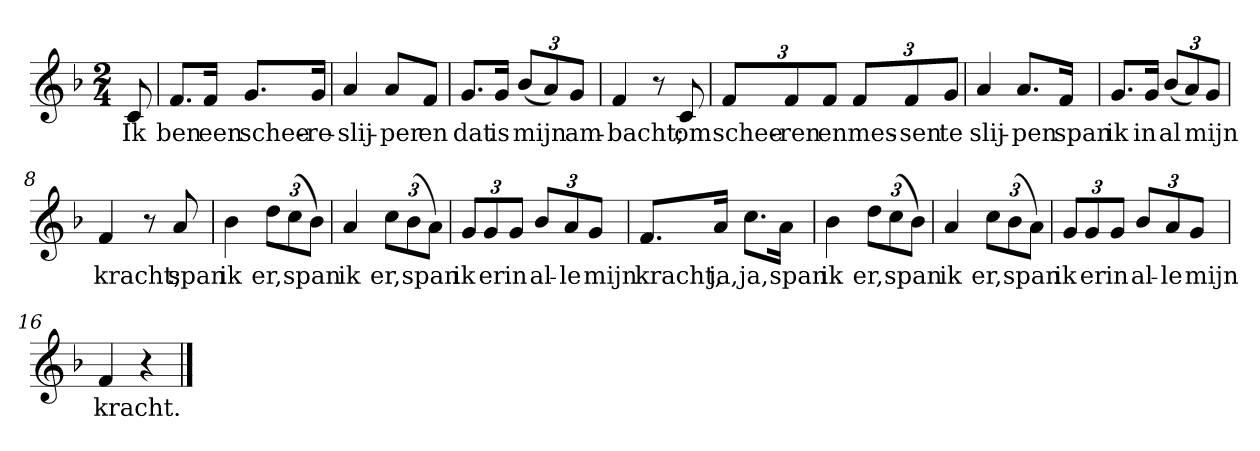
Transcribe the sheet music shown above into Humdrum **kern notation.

**kern	**text
*part1	*part1
*staff1	*staff1
*clefG2	*
*k[b-]	*
*F:	*
*M2/4	*
*MM120	*
=	=
8c	Ik
=1	=1
8.f/L	ben
16f/Jk	een
8.g/L	schee-
16g/Jk	-re-
=2	=2
4a	-slij-
8a/L	-per
8f/J	en
=3	=3
8.g/L	dat
16g/Jk	is
(12b-/L	mijn
12a/)	.
12g/J	am-
=4	=4
4f	-bacht;
8r	.
8c	om
=5	=5
12f/L	schee-
12f/	-ren
12f/J	en
12f/L	mes-
12f/	-sen
12g/J	te
=6	=6
4a	slij-
8.a/L	-pen
16f/Jk	span
=7	=7
8.g/L	ik
16g/Jk	in
(12b-/L	al
12a/)	.
12g/J	mijn
=8	=8
4f	kracht;
8r	.
8a	span
=9	=9
4b-	ik
12dd\L	er,
(12cc\	span
12b-\J)	.
=10	=10
4a	ik
12cc\L	er,
(12b-\	span
12a\J)	.
=11	=11
12g/L	ik
12g/	er
12g/J	in
12b-/L	al-
12a/	-le
12g/J	mijn
=12	=12
8.f/L	kracht,
16a/Jk	ja,
8.cc\L	ja,
16a\Jk	span
=13	=13
4b-	ik
12dd\L	er,
(12cc\	span
12b-\J)	.
=14	=14
4a	ik
12cc\L	er,
(12b-\	span
12a\J)	.
=15	=15
12g/L	ik
12g/	er
12g/J	in
12b-/L	al-
12a/	-le
12g/J	mijn
=16	=16
4f	kracht.
4r	.
==	==
*-	*-
